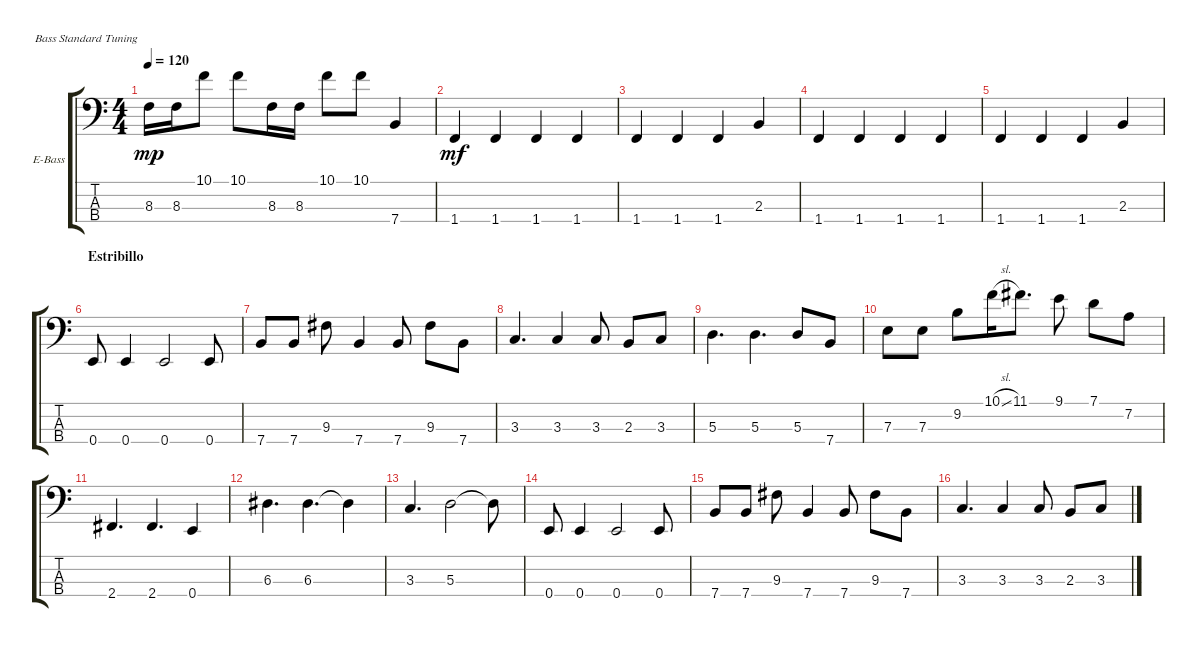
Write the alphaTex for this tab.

\bracketExtendMode groupsimilarinstruments
\firstSystemTrackNameOrientation horizontal
\otherSystemsTrackNameOrientation horizontal
\track ("Electric Bass" "E-Bass") {instrument electricbassfinger}
\staff {score tabs}
\tuning (G2 D2 A1 E1)
\ts (4 4)
\tempo 120
\clef f4
\ks c
8.3.16{dy mp} 8.3.16 10.1.8 10.1.8 8.3.16 8.3.16 10.1.8 10.1.8 7.4.4 |
1.4.4{dy mf} 1.4.4 1.4.4 1.4.4 |
1.4.4 1.4.4 1.4.4 2.3.4 |
1.4.4 1.4.4 1.4.4 1.4.4 |
1.4.4 1.4.4 1.4.4 2.3.4 |
\section ("" "Estribillo")
0.4.8 0.4.4 0.4.2 0.4.8 |
7.4.8 7.4.8 9.3.8 7.4.4 7.4.8 9.3.8 7.4.8 |
3.3.4{d} 3.3.4 3.3.8 2.3.8 3.3.8 |
5.3.4{d} 5.3.4{d} 5.3.8 7.4.8 |
7.3.8 7.3.8 9.2.8 10.1{sl}.16 11.1.8{d} 9.1.8 7.1.8 7.2.8 |
2.4.4{d} 2.4.4{d} 0.4.4 |
6.3.4{d} 6.3.4{d} 6.3{t}.4 |
3.3.4{d} 5.3.2 5.3{t}.8 |
0.4.8 0.4.4 0.4.2 0.4.8 |
7.4.8 7.4.8 9.3.8 7.4.4 7.4.8 9.3.8 7.4.8 |
3.3.4{d} 3.3.4 3.3.8 2.3.8 3.3.8
